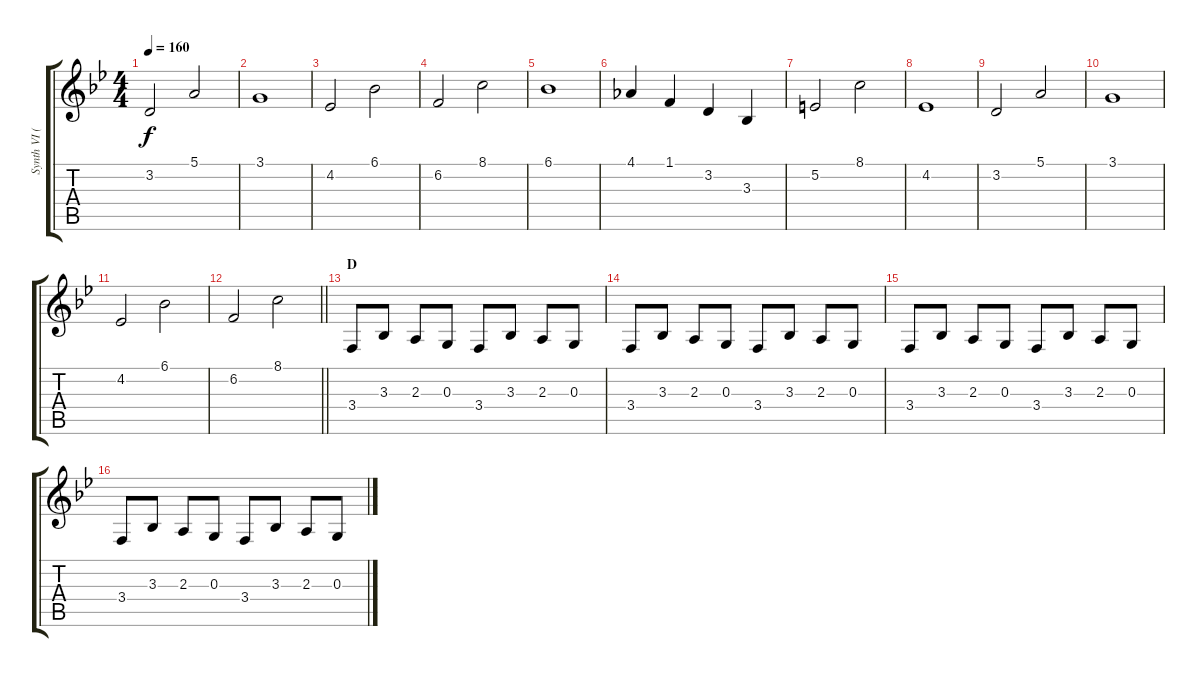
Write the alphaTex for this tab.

\track ("Synth VI (Kotobuki Tsumugi)" "Synth VI (") {instrument glockenspiel}
\staff {score tabs}
\tuning (E4 B3 G3 D3 A2 E2) {hide}
\ts (4 4)
\tempo 160
\clef g2
\ks bb
3.2.2{dy f} 5.1.2 |
3.1.1 |
4.2.2 6.1.2 |
6.2.2 8.1.2 |
6.1.1 |
4.1.4 1.1.4 3.2.4 3.3.4 |
5.2.2 8.1.2 |
4.2.1 |
3.2.2 5.1.2 |
3.1.1 |
4.2.2 6.1.2 |
\barLineRight lightlight
6.2.2 8.1.2 |
\section ("" "D")
3.4.8 3.3.8 2.3.8 0.3.8 3.4.8 3.3.8 2.3.8 0.3.8 |
3.4.8 3.3.8 2.3.8 0.3.8 3.4.8 3.3.8 2.3.8 0.3.8 |
3.4.8{volume 5} 3.3.8 2.3.8 0.3.8 3.4.8 3.3.8 2.3.8 0.3.8 |
3.4.8 3.3.8 2.3.8 0.3.8 3.4.8 3.3.8 2.3.8 0.3.8
